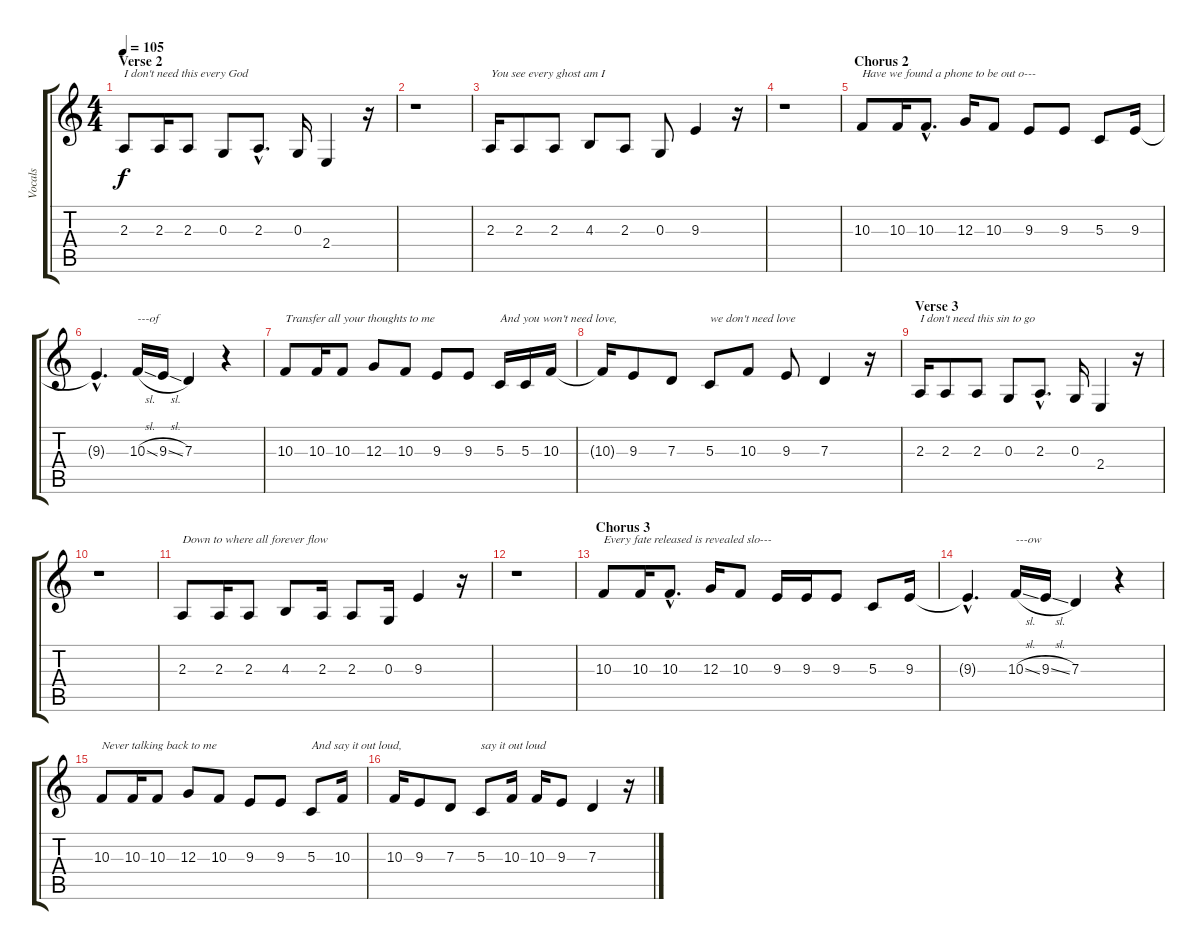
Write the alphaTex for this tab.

\track ("Vocals" "Vocals") {instrument sopranosax}
\staff {score tabs}
\tuning (E4 B3 G3 D3 A2 E2) {hide}
\ts (4 4)
\section ("" "Verse 2")
\tempo 105
\clef g2
\ks c
2.3.8{txt "I don't need this every God" dy f} 2.3.16 2.3.8 0.3.8 2.3{hac}.8{d} 0.3.16 2.4.4 r.16 |
r.1 |
2.3.16{txt "You see every ghost am I"} 2.3.8 2.3.8 4.3.8 2.3.8 0.3.8 9.3.4 r.16 |
r.1 |
\section ("" "Chorus 2")
10.3.8{txt "Have we found a phone to be out o---"} 10.3.16 10.3{hac}.8{d} 12.3.16 10.3.8 9.3.8 9.3.8 5.3.8 9.3.16 |
9.3{hac t}.4{d} 10.3{sl}.16{txt "---of"} 9.3{sl}.16 7.3.4 r.4 |
10.3.8{txt "Transfer all your thoughts to me"} 10.3.16 10.3.8 12.3.8 10.3.8 9.3.8 9.3.8 5.3.16{txt "And you won't need love,"} 5.3.16 10.3.16 |
10.3{t}.16 9.3.8 7.3.8 5.3.8{txt "we don't need love"} 10.3.8 9.3.8 7.3.4 r.16 |
\section ("" "Verse 3")
2.3.16{txt "I don't need this sin to go"} 2.3.8 2.3.8 0.3.8 2.3{hac}.8{d} 0.3.16 2.4.4 r.16 |
r.1 |
2.3.8{txt "Down to where all forever flow"} 2.3.16 2.3.8 4.3.8 2.3.16 2.3.8 0.3.16 9.3.4 r.16 |
r.1 |
\section ("" "Chorus 3")
10.3.8{txt "Every fate released is revealed slo---"} 10.3.16 10.3{hac}.8{d} 12.3.16 10.3.8 9.3.16 9.3.16 9.3.8 5.3.8 9.3.16 |
9.3{hac t}.4{d} 10.3{sl}.16{txt "---ow"} 9.3{sl}.16 7.3.4 r.4 |
10.3.8{txt "Never talking back to me"} 10.3.16 10.3.8 12.3.8 10.3.8 9.3.8 9.3.8 5.3.8{txt "And say it out loud,"} 10.3.16 |
10.3.16 9.3.8 7.3.8 5.3.8{txt "say it out loud"} 10.3.16 10.3.16 9.3.8 7.3.4 r.16
